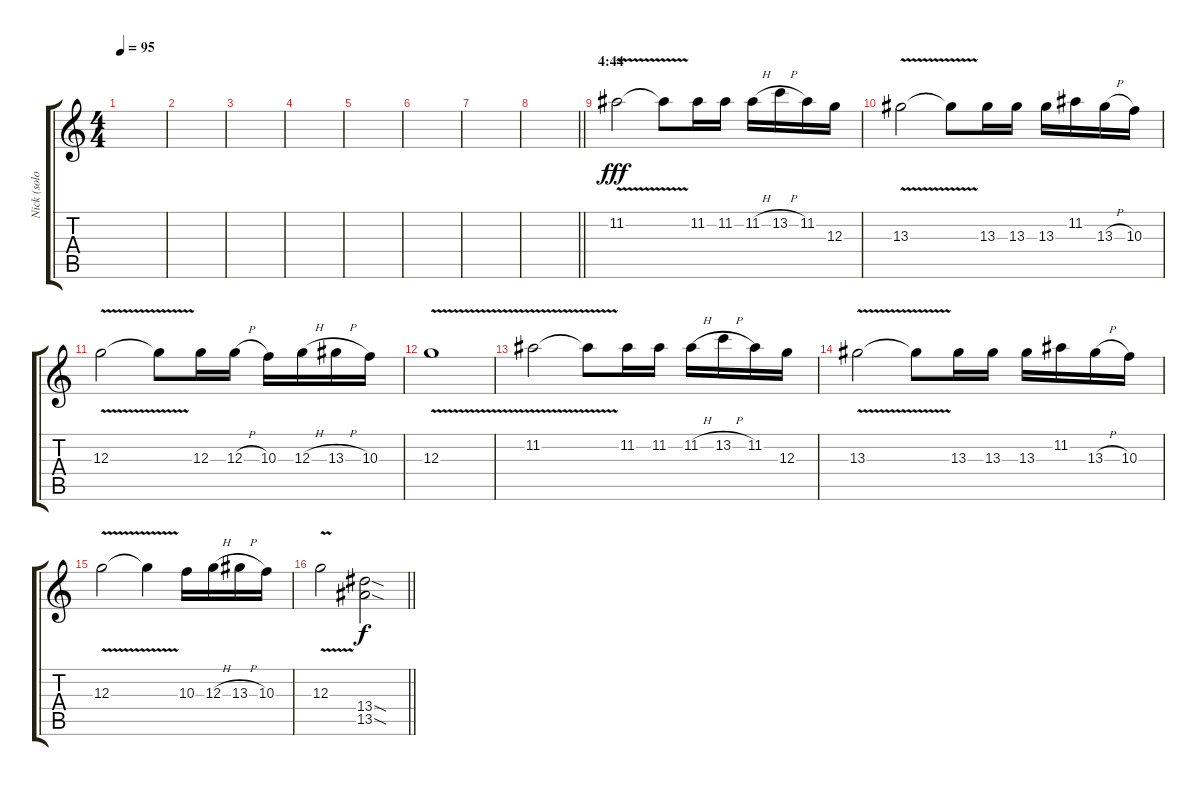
\track ("Nick (solo guitar)" "Nick (solo") {instrument electricguitarjazz}
\staff {score tabs}
\tuning (E4 B3 G3 D3 A2 E2) {hide}
\ts (4 4)
\tempo 95
\clef g2
\ks c
|
|
|
|
|
|
|
\barLineRight lightlight
|
\section ("" "4:44")
11.2{v}.2{dy fff} 11.2{t}.8 11.2.16 11.2.16 11.2{h}.16 13.2{h}.16 11.2.16 12.3.16 |
13.3{v}.2 13.3{t}.8 13.3.16 13.3.16 13.3.16 11.2.16 13.3{h}.16 10.3.16 |
12.3{v}.2 12.3{t}.8 12.3.16 12.3{h}.16 10.3.16 12.3{h}.16 13.3{h}.16 10.3.16 |
12.3{v}.1 |
11.2{v}.2 11.2{t}.8 11.2.16 11.2.16 11.2{h}.16 13.2{h}.16 11.2.16 12.3.16 |
13.3{v}.2 13.3{t}.8 13.3.16 13.3.16 13.3.16 11.2.16 13.3{h}.16 10.3.16 |
12.3{v}.2 12.3{t}.4 10.3.16 12.3{h}.16 13.3{h}.16 10.3.16 |
\barLineRight lightlight
12.3{v}.2 (13.4{sod} 13.5{sod}).2{dy f}
